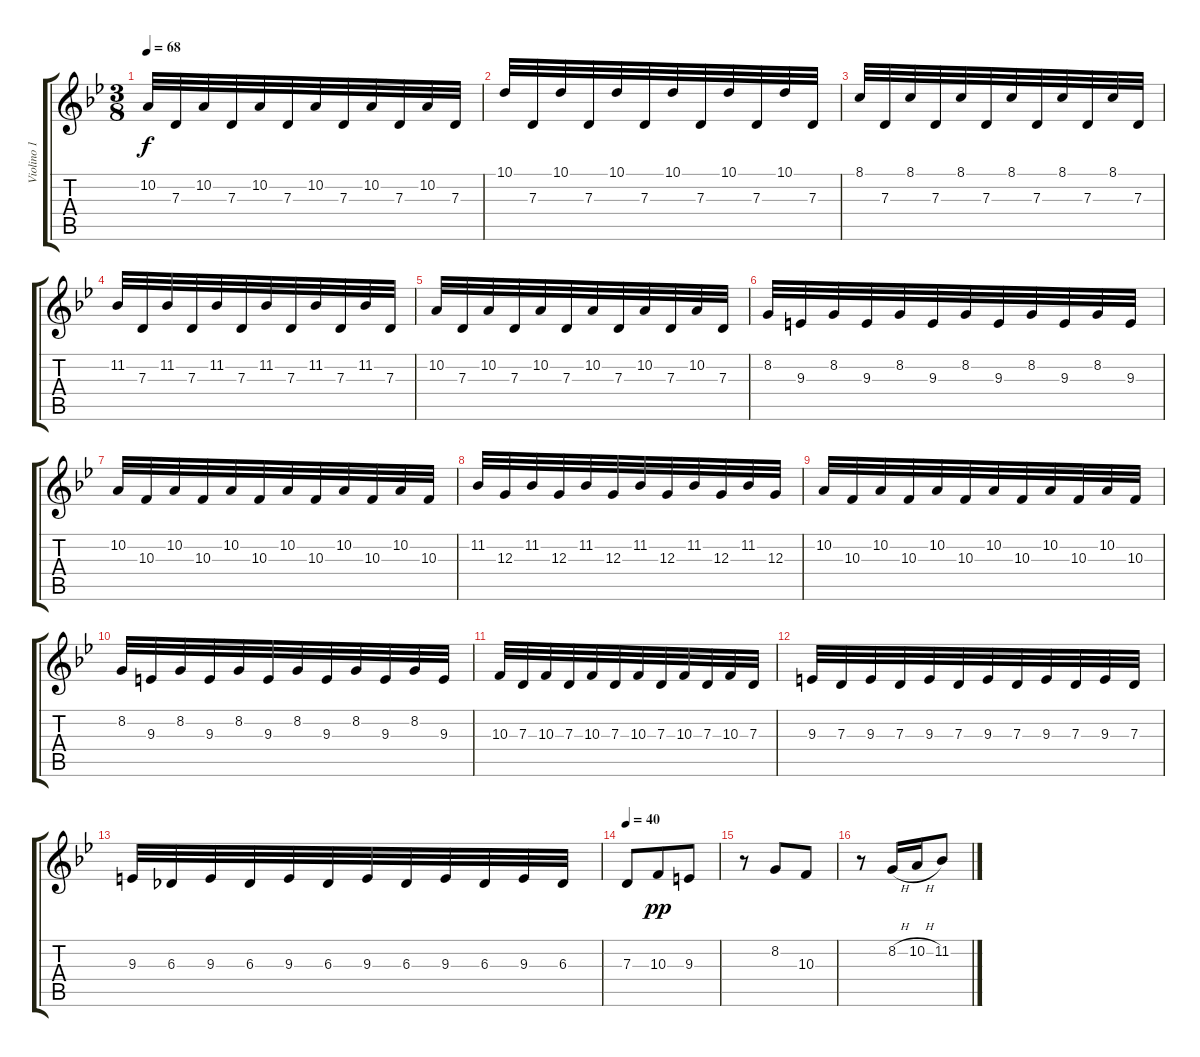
\track ("Violino 1" "Violino 1") {instrument violin}
\staff {score tabs}
\tuning (E4 B3 G3 D3 A2 E2) {hide}
\ts (3 8)
\tempo 68
\clef g2
\ks bb
10.2.32{dy f} 7.3.32 10.2.32 7.3.32 10.2.32 7.3.32 10.2.32 7.3.32 10.2.32 7.3.32 10.2.32 7.3.32 |
10.1.32 7.3.32 10.1.32 7.3.32 10.1.32 7.3.32 10.1.32 7.3.32 10.1.32 7.3.32 10.1.32 7.3.32 |
8.1.32 7.3.32 8.1.32 7.3.32 8.1.32 7.3.32 8.1.32 7.3.32 8.1.32 7.3.32 8.1.32 7.3.32 |
11.2.32 7.3.32 11.2.32 7.3.32 11.2.32 7.3.32 11.2.32 7.3.32 11.2.32 7.3.32 11.2.32 7.3.32 |
10.2.32 7.3.32 10.2.32 7.3.32 10.2.32 7.3.32 10.2.32 7.3.32 10.2.32 7.3.32 10.2.32 7.3.32 |
8.2.32 9.3.32 8.2.32 9.3.32 8.2.32 9.3.32 8.2.32 9.3.32 8.2.32 9.3.32 8.2.32 9.3.32 |
10.2.32 10.3.32 10.2.32 10.3.32 10.2.32 10.3.32 10.2.32 10.3.32 10.2.32 10.3.32 10.2.32 10.3.32 |
11.2.32 12.3.32 11.2.32 12.3.32 11.2.32 12.3.32 11.2.32 12.3.32 11.2.32 12.3.32 11.2.32 12.3.32 |
10.2.32 10.3.32 10.2.32 10.3.32 10.2.32 10.3.32 10.2.32 10.3.32 10.2.32 10.3.32 10.2.32 10.3.32 |
8.2.32 9.3.32 8.2.32 9.3.32 8.2.32 9.3.32 8.2.32 9.3.32 8.2.32 9.3.32 8.2.32 9.3.32 |
10.3.32 7.3.32 10.3.32 7.3.32 10.3.32 7.3.32 10.3.32 7.3.32 10.3.32 7.3.32 10.3.32 7.3.32 |
9.3.32 7.3.32 9.3.32 7.3.32 9.3.32 7.3.32 9.3.32 7.3.32 9.3.32 7.3.32 9.3.32 7.3.32 |
9.3.32 6.3.32 9.3.32 6.3.32 9.3.32 6.3.32 9.3.32 6.3.32 9.3.32 6.3.32 9.3.32 6.3.32 |
\tempo 40
7.3.8 10.3.8{dy pp} 9.3.8 |
r.8 8.2.8 10.3.8 |
r.8 8.2{h}.16 10.2{h}.16 11.2.8
